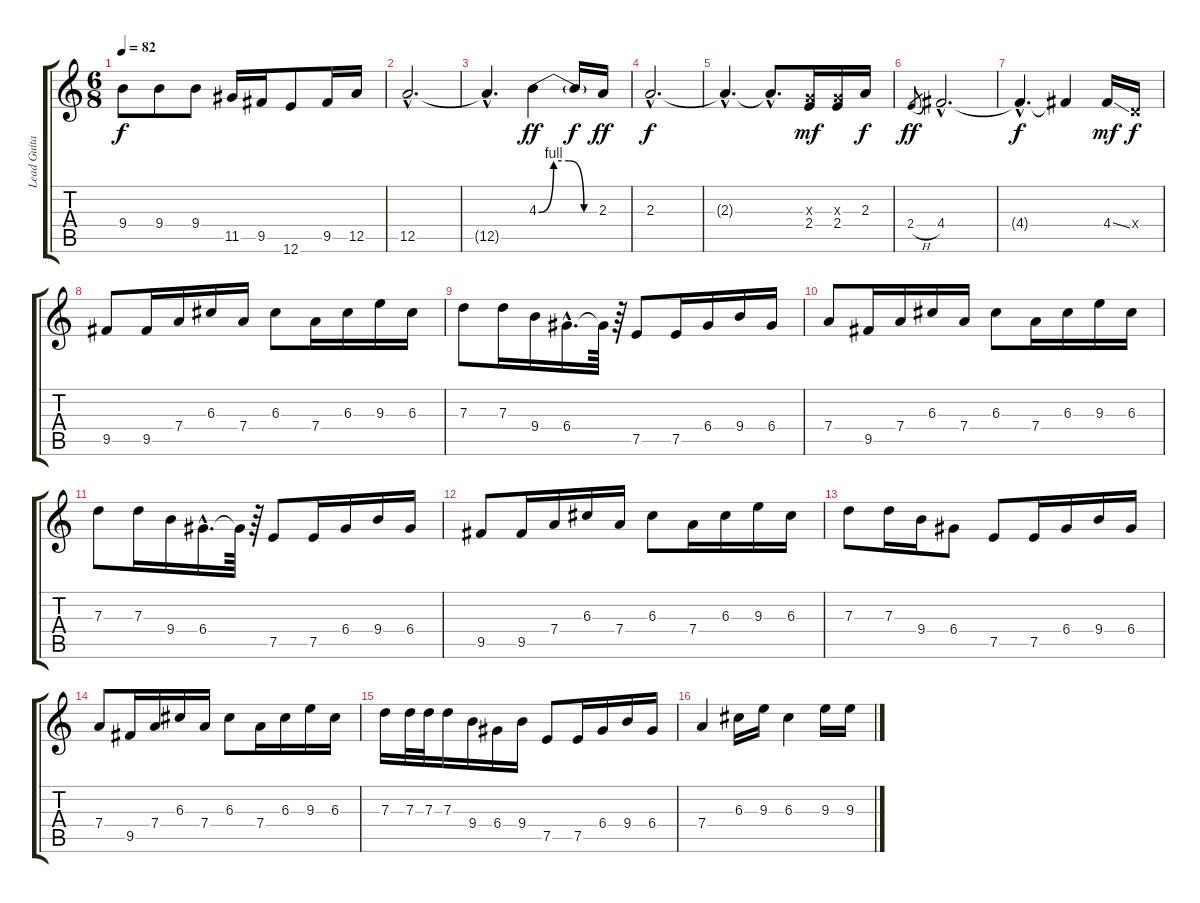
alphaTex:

\track ("Lead Guitar" "Lead Guita") {instrument distortionguitar}
\staff {score tabs}
\tuning (E4 B3 G3 D3 A2 E2) {hide}
\ts (6 8)
\tempo 82
\clef g2
\ks c
9.4.8{dy f} 9.4.8 9.4.8 11.5.16 9.5.16 12.6.8 9.5.16 12.5.16 |
12.5{hac}.2{d} |
12.5{hac t}.4{d} 4.3{be (custom 0 0 15 4 30 4 45 0 60 0)}.4{dy ff} 4.3{t}.16{dy f} 2.3.16{dy ff} |
2.3{hac}.2{d dy f} |
2.3{hac t}.4{d} 2.3{hac t}.8{d} (0.3{x} 2.4).16{dy mf} (0.3{x} 2.4).16 2.3.16{dy f} |
2.4{h}.8{gr dy ff} 4.4{hac}.2{d} |
4.4{hac t}.4{d dy f} 4.4{t}.4 4.4{ss}.16{dy mf} 0.4{x}.16{dy f} |
9.5.8 9.5.16 7.4.16 6.3.16 7.4.16 6.3.8 7.4.16 6.3.16 9.3.16 6.3.16 |
7.3.8 7.3.16 9.4.16 6.4{hac}.16{d} 6.4{t}.64 r.64 7.5.8 7.5.16 6.4.16 9.4.16 6.4.16 |
7.4.8 9.5.16 7.4.16 6.3.16 7.4.16 6.3.8 7.4.16 6.3.16 9.3.16 6.3.16 |
7.3.8 7.3.16 9.4.16 6.4{hac}.16{d} 6.4{t}.64 r.64 7.5.8 7.5.16 6.4.16 9.4.16 6.4.16 |
9.5.8 9.5.16 7.4.16 6.3.16 7.4.16 6.3.8 7.4.16 6.3.16 9.3.16 6.3.16 |
7.3.8 7.3.16 9.4.16 6.4.8 7.5.8 7.5.16 6.4.16 9.4.16 6.4.16 |
7.4.8 9.5.16 7.4.16 6.3.16 7.4.16 6.3.8 7.4.16 6.3.16 9.3.16 6.3.16 |
7.3.16 7.3.32 7.3.32 7.3.16 9.4.16 6.4.16 9.4.16 7.5.8 7.5.16 6.4.16 9.4.16 6.4.16 |
7.4.4 6.3.16 9.3.16 6.3.4 9.3.16 9.3.16
